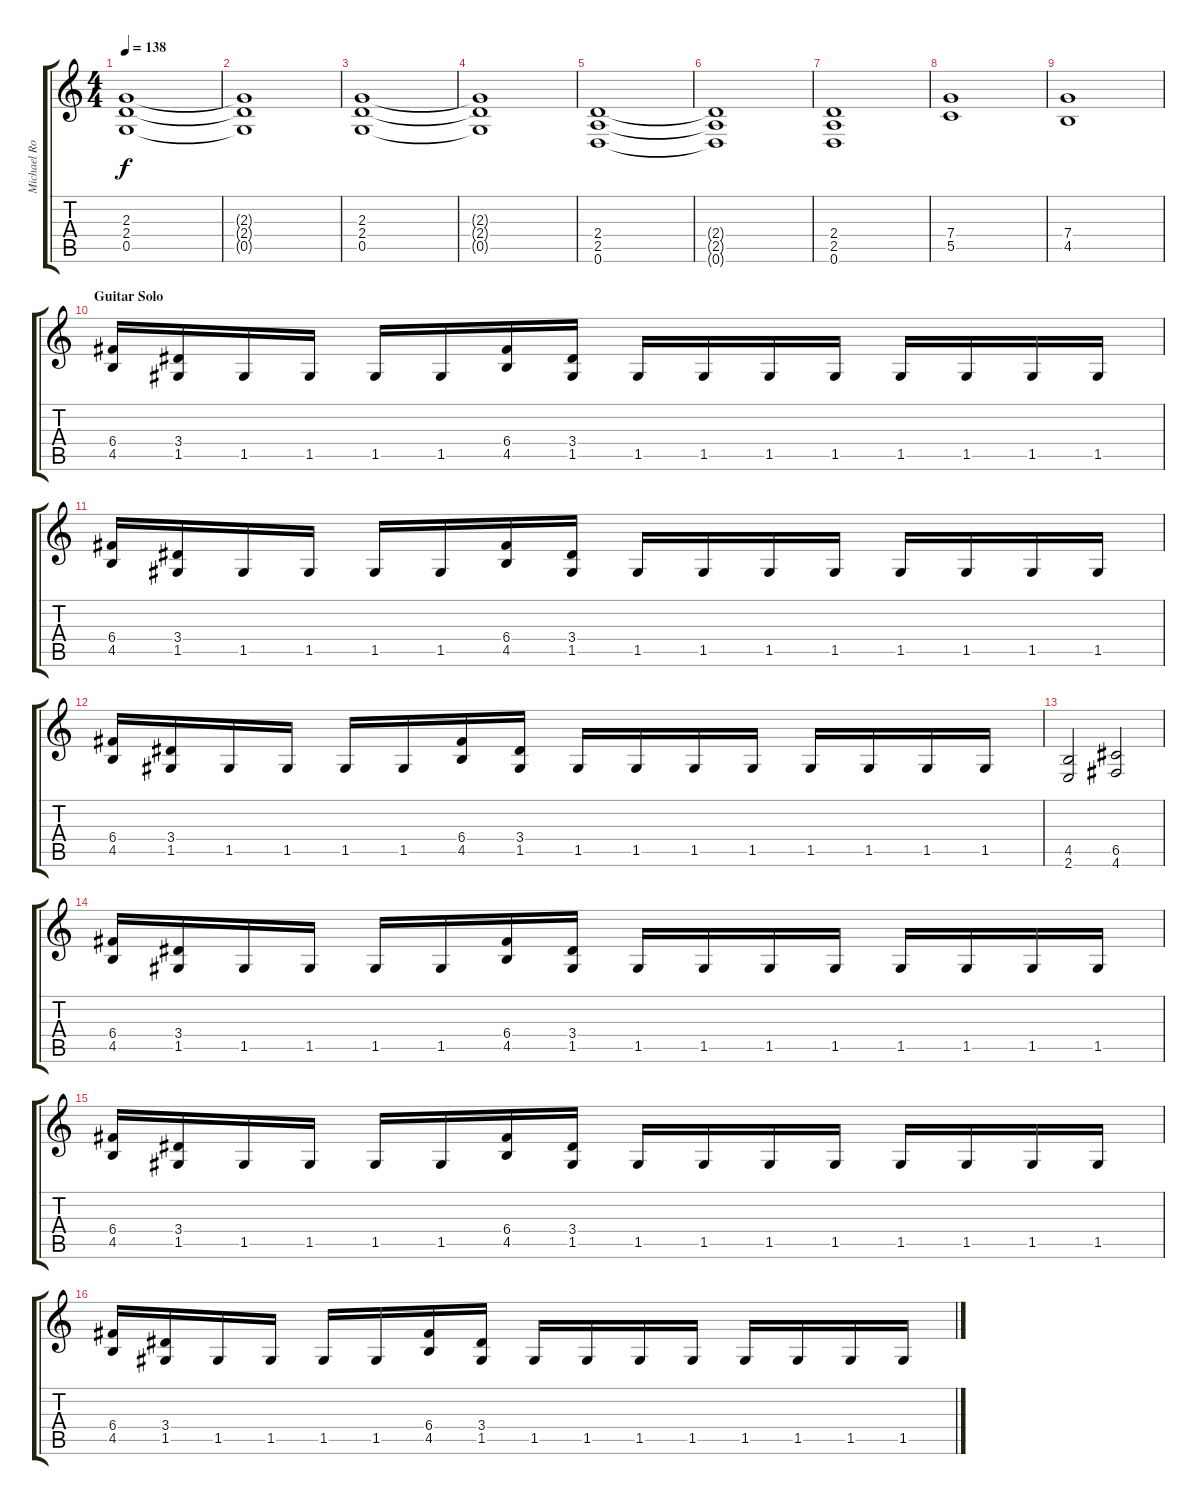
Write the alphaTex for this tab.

\track ("Michael Romeo" "Michael Ro") {instrument distortionguitar}
\staff {score tabs}
\tuning (D4 A3 F3 C3 G2 D2) {hide}
\ts (4 4)
\tempo 138
\clef g2
\ks c
(2.3 2.4 0.5).1{dy f} |
(2.3{t} 2.4{t} 0.5{t}).1 |
(2.3 2.4 0.5).1 |
(2.3{t} 2.4{t} 0.5{t}).1 |
(2.4 2.5 0.6).1 |
(2.4{t} 2.5{t} 0.6{t}).1 |
(2.4 2.5 0.6).1 |
(7.4 5.5).1 |
(7.4 4.5).1 |
\section ("" "Guitar Solo")
(6.4 4.5).16 (3.4 1.5).16 1.5.16 1.5.16 1.5.16 1.5.16 (6.4 4.5).16 (3.4 1.5).16 1.5.16 1.5.16 1.5.16 1.5.16 1.5.16 1.5.16 1.5.16 1.5.16 |
(6.4 4.5).16 (3.4 1.5).16 1.5.16 1.5.16 1.5.16 1.5.16 (6.4 4.5).16 (3.4 1.5).16 1.5.16 1.5.16 1.5.16 1.5.16 1.5.16 1.5.16 1.5.16 1.5.16 |
(6.4 4.5).16 (3.4 1.5).16 1.5.16 1.5.16 1.5.16 1.5.16 (6.4 4.5).16 (3.4 1.5).16 1.5.16 1.5.16 1.5.16 1.5.16 1.5.16 1.5.16 1.5.16 1.5.16 |
(4.5 2.6).2 (6.5 4.6).2 |
(6.4 4.5).16 (3.4 1.5).16 1.5.16 1.5.16 1.5.16 1.5.16 (6.4 4.5).16 (3.4 1.5).16 1.5.16 1.5.16 1.5.16 1.5.16 1.5.16 1.5.16 1.5.16 1.5.16 |
(6.4 4.5).16 (3.4 1.5).16 1.5.16 1.5.16 1.5.16 1.5.16 (6.4 4.5).16 (3.4 1.5).16 1.5.16 1.5.16 1.5.16 1.5.16 1.5.16 1.5.16 1.5.16 1.5.16 |
(6.4 4.5).16 (3.4 1.5).16 1.5.16 1.5.16 1.5.16 1.5.16 (6.4 4.5).16 (3.4 1.5).16 1.5.16 1.5.16 1.5.16 1.5.16 1.5.16 1.5.16 1.5.16 1.5.16
